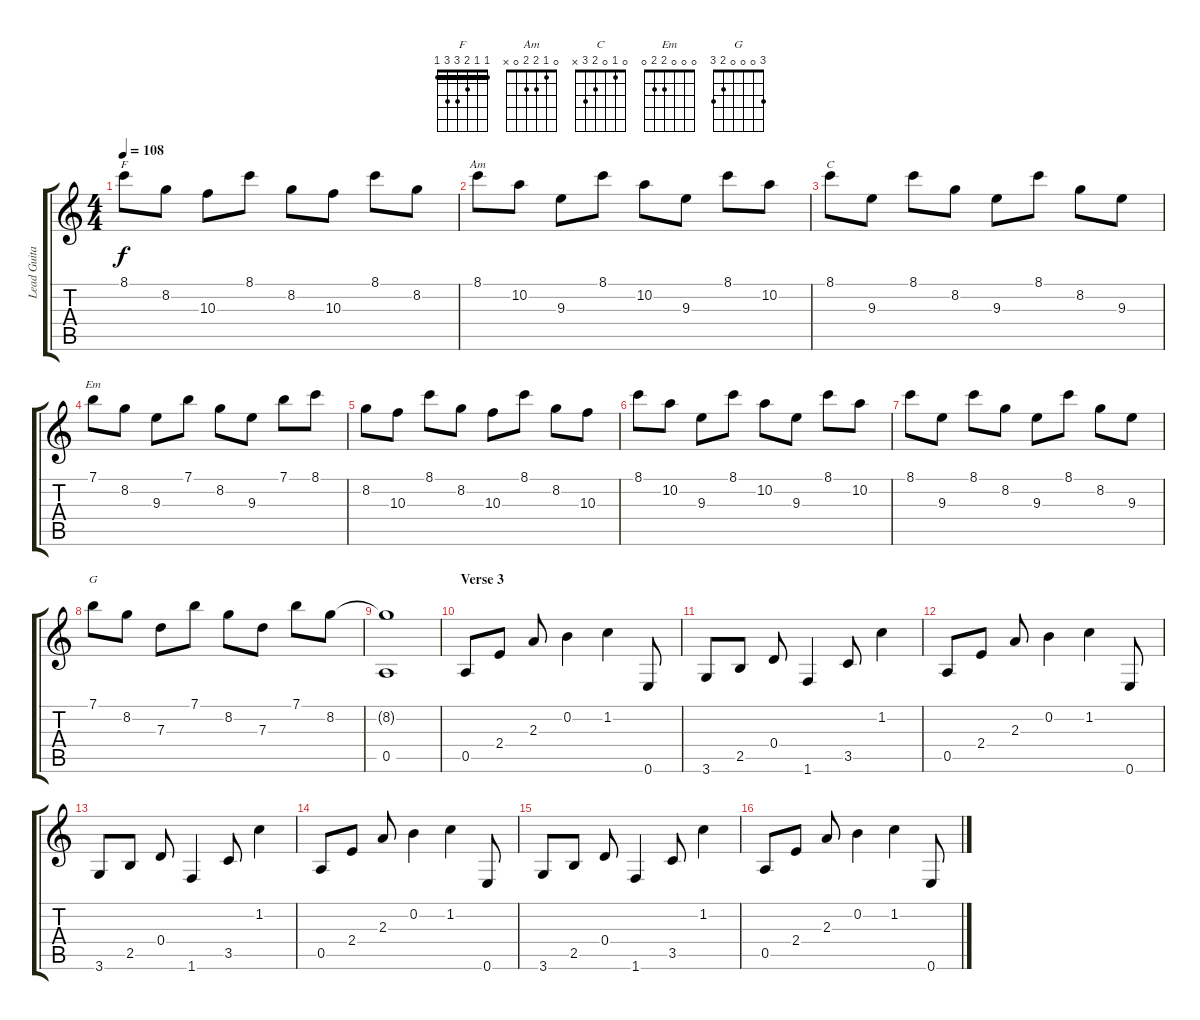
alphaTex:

\track ("Lead Guitar" "Lead Guita") {instrument acousticguitarsteel}
\staff {score tabs}
\tuning (E4 B3 G3 D3 A2 E2) {hide}
\chord ("F" 1 1 2 3 3 1) {barre 1}
\chord ("Am" 0 1 2 2 0 x)
\chord ("C" 0 1 0 2 3 x)
\chord ("Em" 0 0 0 2 2 0)
\chord ("G" 3 0 0 0 2 3)
\ts (4 4)
\tempo 108
\clef g2
\ks c
8.1{t}.8{ch "F" dy f} 8.2.8 10.3.8 8.1.8 8.2.8 10.3.8 8.1.8 8.2.8 |
8.1.8{ch "Am"} 10.2.8 9.3.8 8.1.8 10.2.8 9.3.8 8.1.8 10.2.8 |
8.1.8{ch "C"} 9.3.8 8.1.8 8.2.8 9.3.8 8.1.8 8.2.8 9.3.8 |
7.1.8{ch "Em"} 8.2.8 9.3.8 7.1.8 8.2.8 9.3.8 7.1.8 8.1.8 |
8.2.8 10.3.8 8.1.8 8.2.8 10.3.8 8.1.8 8.2.8 10.3.8 |
8.1.8 10.2.8 9.3.8 8.1.8 10.2.8 9.3.8 8.1.8 10.2.8 |
8.1.8 9.3.8 8.1.8 8.2.8 9.3.8 8.1.8 8.2.8 9.3.8 |
7.1.8{ch "G"} 8.2.8 7.3.8 7.1.8 8.2.8 7.3.8 7.1.8 8.2.8 |
(8.2{t} 0.5).1 |
\section ("" "Verse 3")
0.5.8 2.4.8 2.3.8 0.2.4 1.2.4 0.6.8 |
3.6.8 2.5.8 0.4.8 1.6.4 3.5.8 1.2.4 |
0.5.8 2.4.8 2.3.8 0.2.4 1.2.4 0.6.8 |
3.6.8 2.5.8 0.4.8 1.6.4 3.5.8 1.2.4 |
0.5.8 2.4.8 2.3.8 0.2.4 1.2.4 0.6.8 |
3.6.8 2.5.8 0.4.8 1.6.4 3.5.8 1.2.4 |
0.5.8 2.4.8 2.3.8 0.2.4 1.2.4 0.6.8
